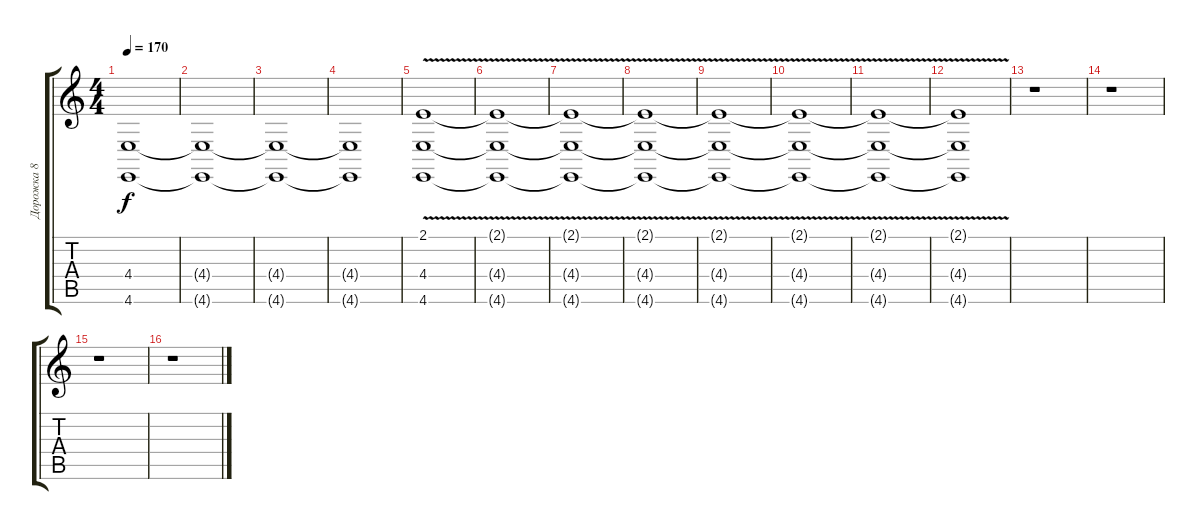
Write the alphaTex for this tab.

\track ("Дорожка 8" "Дорожка 8") {instrument choiraahs}
\staff {score tabs}
\tuning (D4 A3 F3 C3 G2 C2) {hide}
\ts (4 4)
\tempo 170
\clef g2
\ks c
(4.4{t} 4.6{t}).1{dy f} |
(4.4{t} 4.6{t}).1 |
(4.4{t} 4.6{t}).1 |
(4.4{t} 4.6{t}).1 |
(2.1{v} 4.4{v} 4.6{v}).1{volume 16} |
(2.1{v t} 4.4{v t} 4.6{v t}).1 |
(2.1{v t} 4.4{v t} 4.6{v t}).1 |
(2.1{v t} 4.4{v t} 4.6{v t}).1 |
(2.1{v t} 4.4{v t} 4.6{v t}).1{volume 8} |
(2.1{v t} 4.4{v t} 4.6{v t}).1 |
(2.1{v t} 4.4{v t} 4.6{v t}).1 |
(2.1{v t} 4.4{v t} 4.6{v t}).1 |
r.1 |
r.1 |
r.1 |
r.1
